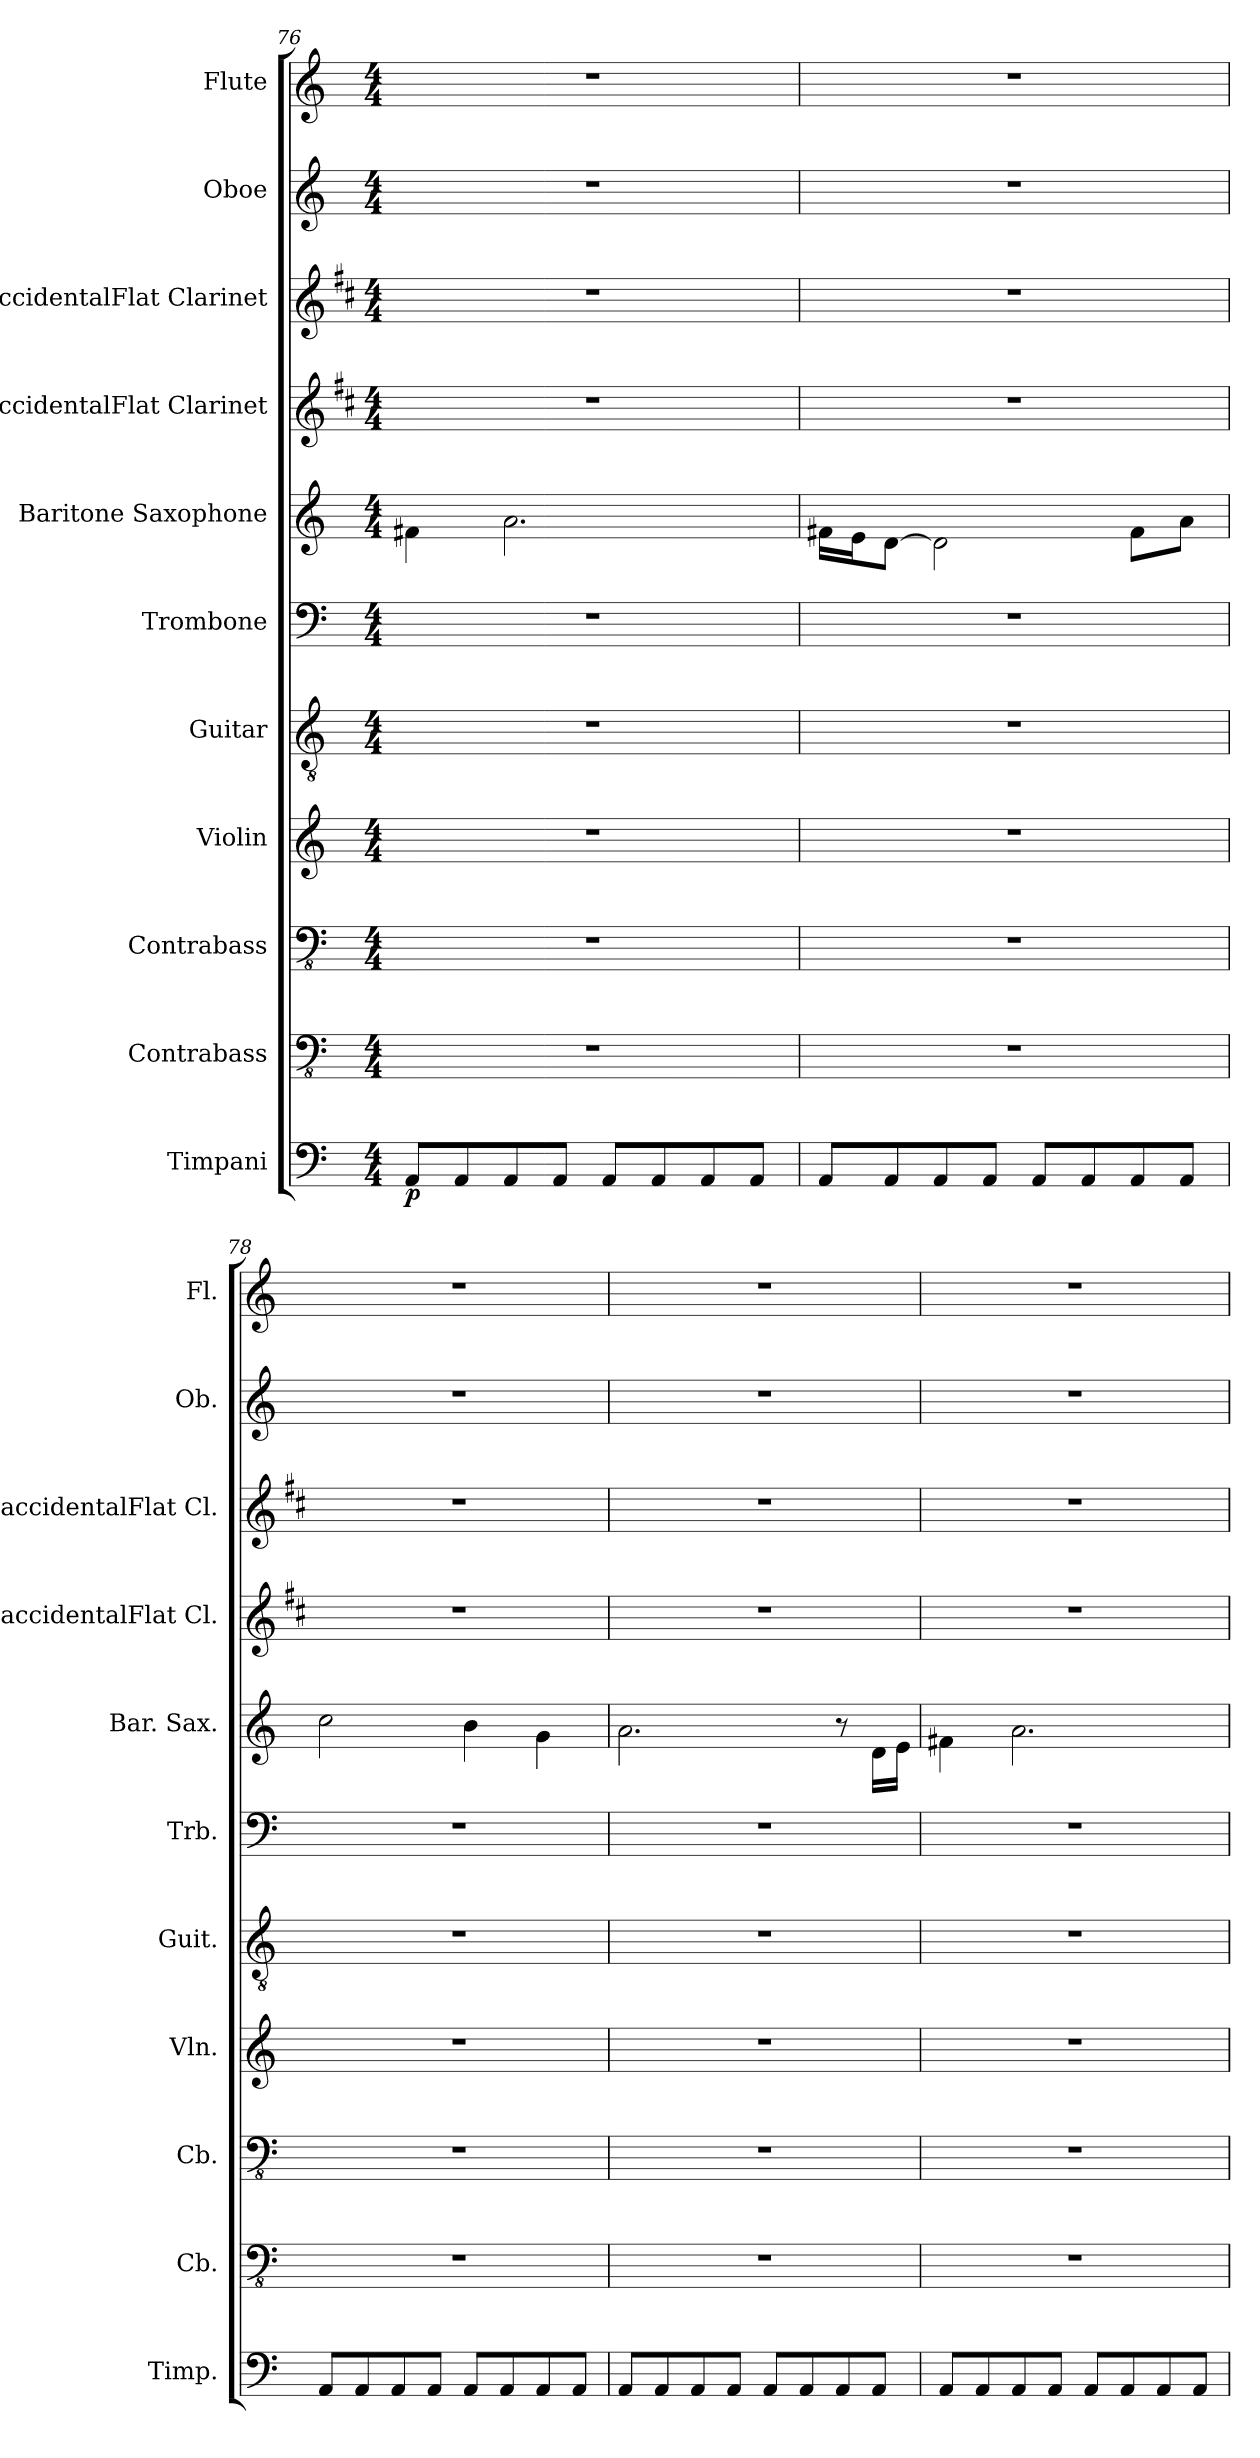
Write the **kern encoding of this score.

**kern	**dynam	**kern	**kern	**kern	**kern	**kern	**kern	**kern	**kern	**kern	**kern
*part11	*part11	*part10	*part9	*part8	*part7	*part6	*part5	*part4	*part3	*part2	*part1
*staff11	*staff11	*staff10	*staff9	*staff8	*staff7	*staff6	*staff5	*staff4	*staff3	*staff2	*staff1
*I"Timpani	*	*I"Contrabass	*I"Contrabass	*I"Violin	*I"Guitar	*I"Trombone	*I"Baritone Saxophone	*I"BaccidentalFlat Clarinet	*I"BaccidentalFlat Clarinet	*I"Oboe	*I"Flute
*I'Timp.	*	*I'Cb.	*I'Cb.	*I'Vln.	*I'Guit.	*I'Trb.	*I'Bar. Sax.	*I'BaccidentalFlat Cl.	*I'BaccidentalFlat Cl.	*I'Ob.	*I'Fl.
*clefF4	*	*clefFv4	*clefFv4	*clefG2	*clefGv2	*clefF4	*clefG2	*clefG2	*clefG2	*clefG2	*clefG2
*	*	*ITrd7c12	*ITrd7c12	*	*	*	*ITrd12c21	*ITrd1c2	*ITrd1c2	*	*
*k[]	*	*k[]	*k[]	*k[]	*k[]	*k[]	*k[]	*k[]	*k[]	*k[]	*k[]
*M4/4	*	*M4/4	*M4/4	*M4/4	*M4/4	*M4/4	*M4/4	*M4/4	*M4/4	*M4/4	*M4/4
=76	=76	=76	=76	=76	=76	=76	=76	=76	=76	=76	=76
!	!LO:DY:b	!	!	!	!	!	!	!	!	!	!
8AA/L	p	1r	1r	1r	1r	1r	4F#X\	1r	1r	1r	1r
8AA/	.	.	.	.	.	.	.	.	.	.	.
8AA/	.	.	.	.	.	.	2.A\	.	.	.	.
8AA/J	.	.	.	.	.	.	.	.	.	.	.
8AA/L	.	.	.	.	.	.	.	.	.	.	.
8AA/	.	.	.	.	.	.	.	.	.	.	.
8AA/	.	.	.	.	.	.	.	.	.	.	.
8AA/J	.	.	.	.	.	.	.	.	.	.	.
!!LO:PB:g=z
=77	=77	=77	=77	=77	=77	=77	=77	=77	=77	=77	=77
8AA/L	.	1r	1r	1r	1r	1r	16F#X\LL	1r	1r	1r	1r
.	.	.	.	.	.	.	16E\J	.	.	.	.
8AA/	.	.	.	.	.	.	[8D\J	.	.	.	.
8AA/	.	.	.	.	.	.	2D\]	.	.	.	.
8AA/J	.	.	.	.	.	.	.	.	.	.	.
8AA/L	.	.	.	.	.	.	.	.	.	.	.
8AA/	.	.	.	.	.	.	.	.	.	.	.
8AA/	.	.	.	.	.	.	8F#\L	.	.	.	.
8AA/J	.	.	.	.	.	.	8A\J	.	.	.	.
=78	=78	=78	=78	=78	=78	=78	=78	=78	=78	=78	=78
8AA/L	.	1r	1r	1r	1r	1r	2c\	1r	1r	1r	1r
8AA/	.	.	.	.	.	.	.	.	.	.	.
8AA/	.	.	.	.	.	.	.	.	.	.	.
8AA/J	.	.	.	.	.	.	.	.	.	.	.
8AA/L	.	.	.	.	.	.	4B\	.	.	.	.
8AA/	.	.	.	.	.	.	.	.	.	.	.
8AA/	.	.	.	.	.	.	4G\	.	.	.	.
8AA/J	.	.	.	.	.	.	.	.	.	.	.
=79	=79	=79	=79	=79	=79	=79	=79	=79	=79	=79	=79
8AA/L	.	1r	1r	1r	1r	1r	2.A\	1r	1r	1r	1r
8AA/	.	.	.	.	.	.	.	.	.	.	.
8AA/	.	.	.	.	.	.	.	.	.	.	.
8AA/J	.	.	.	.	.	.	.	.	.	.	.
8AA/L	.	.	.	.	.	.	.	.	.	.	.
8AA/	.	.	.	.	.	.	.	.	.	.	.
8AA/	.	.	.	.	.	.	8r	.	.	.	.
8AA/J	.	.	.	.	.	.	16D\LL	.	.	.	.
.	.	.	.	.	.	.	16E\JJ	.	.	.	.
=80	=80	=80	=80	=80	=80	=80	=80	=80	=80	=80	=80
8AA/L	.	1r	1r	1r	1r	1r	4F#X\	1r	1r	1r	1r
8AA/	.	.	.	.	.	.	.	.	.	.	.
8AA/	.	.	.	.	.	.	2.A\	.	.	.	.
8AA/J	.	.	.	.	.	.	.	.	.	.	.
8AA/L	.	.	.	.	.	.	.	.	.	.	.
8AA/	.	.	.	.	.	.	.	.	.	.	.
8AA/	.	.	.	.	.	.	.	.	.	.	.
8AA/J	.	.	.	.	.	.	.	.	.	.	.
=	=	=	=	=	=	=	=	=	=	=	=
*-	*-	*-	*-	*-	*-	*-	*-	*-	*-	*-	*-
